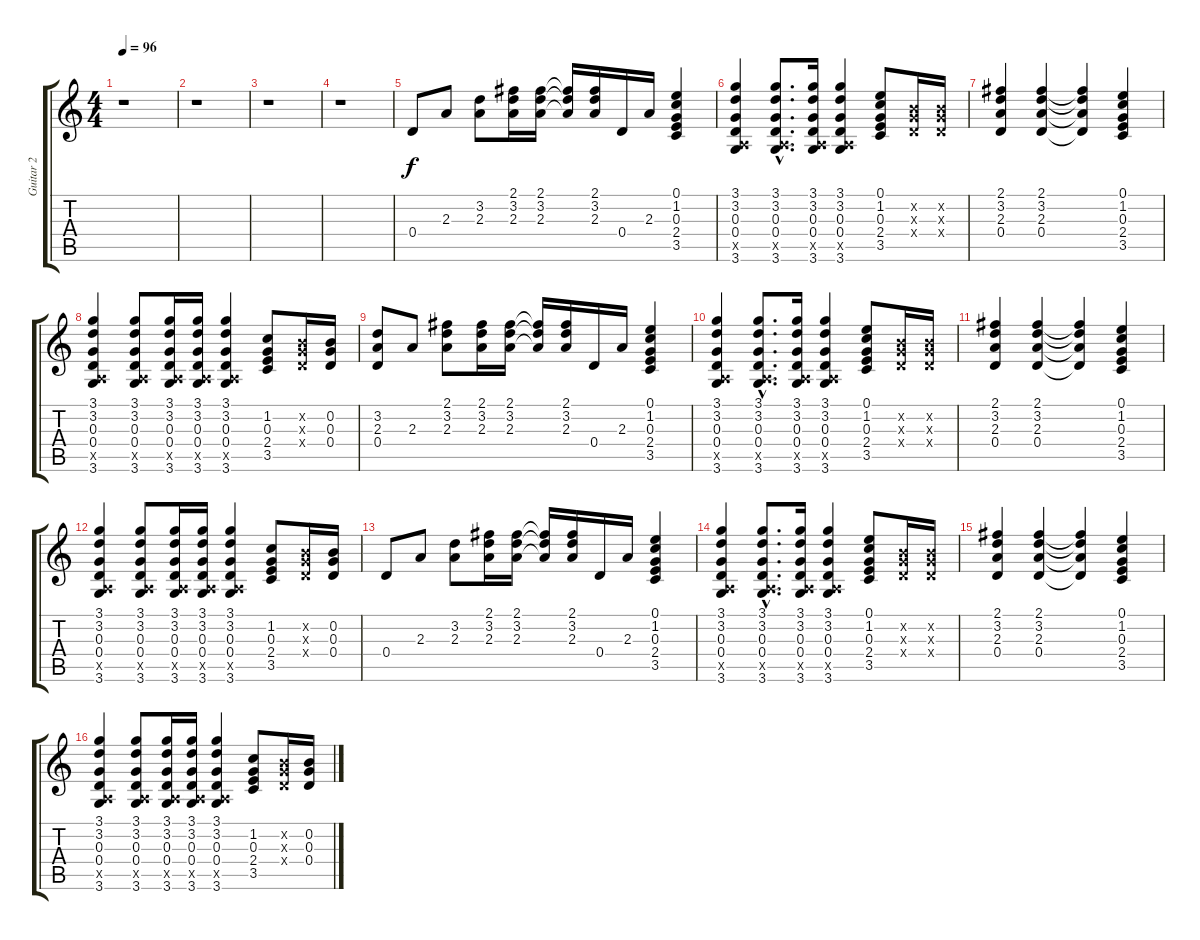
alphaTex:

\track ("Guitar 2" "Guitar 2") {instrument electricguitarclean}
\staff {score tabs}
\tuning (E4 B3 G3 D3 A2 E2) {hide}
\ts (4 4)
\tempo 96
\clef g2
\ks c
r.1{dy f instrument electricguitarclean} |
r.1 |
r.1 |
r.1 |
0.4.8 2.3.8 (3.2 2.3).8 (2.1 3.2 2.3).16 (2.1 3.2 2.3).16 (2.1{t} 3.2{t} 2.3{t}).16 (2.1 3.2 2.3).16 0.4.16 2.3.16 (0.1 1.2 0.3 2.4 3.5).4 |
(3.1 3.2 0.3 0.4 0.5{x} 3.6).4 (3.1{hac} 3.2{hac} 0.3{hac} 0.4{hac} 0.5{hac x} 3.6{hac}).8{d} (3.1 3.2 0.3 0.4 0.5{x} 3.6).16 (3.1 3.2 0.3 0.4 0.5{x} 3.6).4 (0.1 1.2 0.3 2.4 3.5).8 (0.2{x} 0.3{x} 0.4{x}).16 (0.2{x} 0.3{x} 0.4{x}).16 |
(2.1 3.2 2.3 0.4).4 (2.1 3.2 2.3 0.4).4 (2.1{t} 3.2{t} 2.3{t} 0.4{t}).4 (0.1 1.2 0.3 2.4 3.5).4 |
(3.1 3.2 0.3 0.4 0.5{x} 3.6).4 (3.1 3.2 0.3 0.4 0.5{x} 3.6).8 (3.1 3.2 0.3 0.4 0.5{x} 3.6).16 (3.1 3.2 0.3 0.4 0.5{x} 3.6).16 (3.1 3.2 0.3 0.4 0.5{x} 3.6).4 (1.2 0.3 2.4 3.5).8 (0.2{x} 0.3{x} 0.4{x}).16 (0.2 0.3 0.4).16 |
(3.2 2.3 0.4).8 2.3.8 (2.1 3.2 2.3).8 (2.1 3.2 2.3).16 (2.1 3.2 2.3).16 (2.1{t} 3.2{t} 2.3{t}).16 (2.1 3.2 2.3).16 0.4.16 2.3.16 (0.1 1.2 0.3 2.4 3.5).4 |
(3.1 3.2 0.3 0.4 0.5{x} 3.6).4 (3.1{hac} 3.2{hac} 0.3{hac} 0.4{hac} 0.5{hac x} 3.6{hac}).8{d} (3.1 3.2 0.3 0.4 0.5{x} 3.6).16 (3.1 3.2 0.3 0.4 0.5{x} 3.6).4 (0.1 1.2 0.3 2.4 3.5).8 (0.2{x} 0.3{x} 0.4{x}).16 (0.2{x} 0.3{x} 0.4{x}).16 |
(2.1 3.2 2.3 0.4).4 (2.1 3.2 2.3 0.4).4 (2.1{t} 3.2{t} 2.3{t} 0.4{t}).4 (0.1 1.2 0.3 2.4 3.5).4 |
(3.1 3.2 0.3 0.4 0.5{x} 3.6).4 (3.1 3.2 0.3 0.4 0.5{x} 3.6).8 (3.1 3.2 0.3 0.4 0.5{x} 3.6).16 (3.1 3.2 0.3 0.4 0.5{x} 3.6).16 (3.1 3.2 0.3 0.4 0.5{x} 3.6).4 (1.2 0.3 2.4 3.5).8 (0.2{x} 0.3{x} 0.4{x}).16 (0.2 0.3 0.4).16 |
0.4.8 2.3.8 (3.2 2.3).8 (2.1 3.2 2.3).16 (2.1 3.2 2.3).16 (2.1{t} 3.2{t} 2.3{t}).16 (2.1 3.2 2.3).16 0.4.16 2.3.16 (0.1 1.2 0.3 2.4 3.5).4 |
(3.1 3.2 0.3 0.4 0.5{x} 3.6).4 (3.1{hac} 3.2{hac} 0.3{hac} 0.4{hac} 0.5{hac x} 3.6{hac}).8{d} (3.1 3.2 0.3 0.4 0.5{x} 3.6).16 (3.1 3.2 0.3 0.4 0.5{x} 3.6).4 (0.1 1.2 0.3 2.4 3.5).8 (0.2{x} 0.3{x} 0.4{x}).16 (0.2{x} 0.3{x} 0.4{x}).16 |
(2.1 3.2 2.3 0.4).4 (2.1 3.2 2.3 0.4).4 (2.1{t} 3.2{t} 2.3{t} 0.4{t}).4 (0.1 1.2 0.3 2.4 3.5).4 |
(3.1 3.2 0.3 0.4 0.5{x} 3.6).4 (3.1 3.2 0.3 0.4 0.5{x} 3.6).8 (3.1 3.2 0.3 0.4 0.5{x} 3.6).16 (3.1 3.2 0.3 0.4 0.5{x} 3.6).16 (3.1 3.2 0.3 0.4 0.5{x} 3.6).4 (1.2 0.3 2.4 3.5).8 (0.2{x} 0.3{x} 0.4{x}).16 (0.2 0.3 0.4).16
